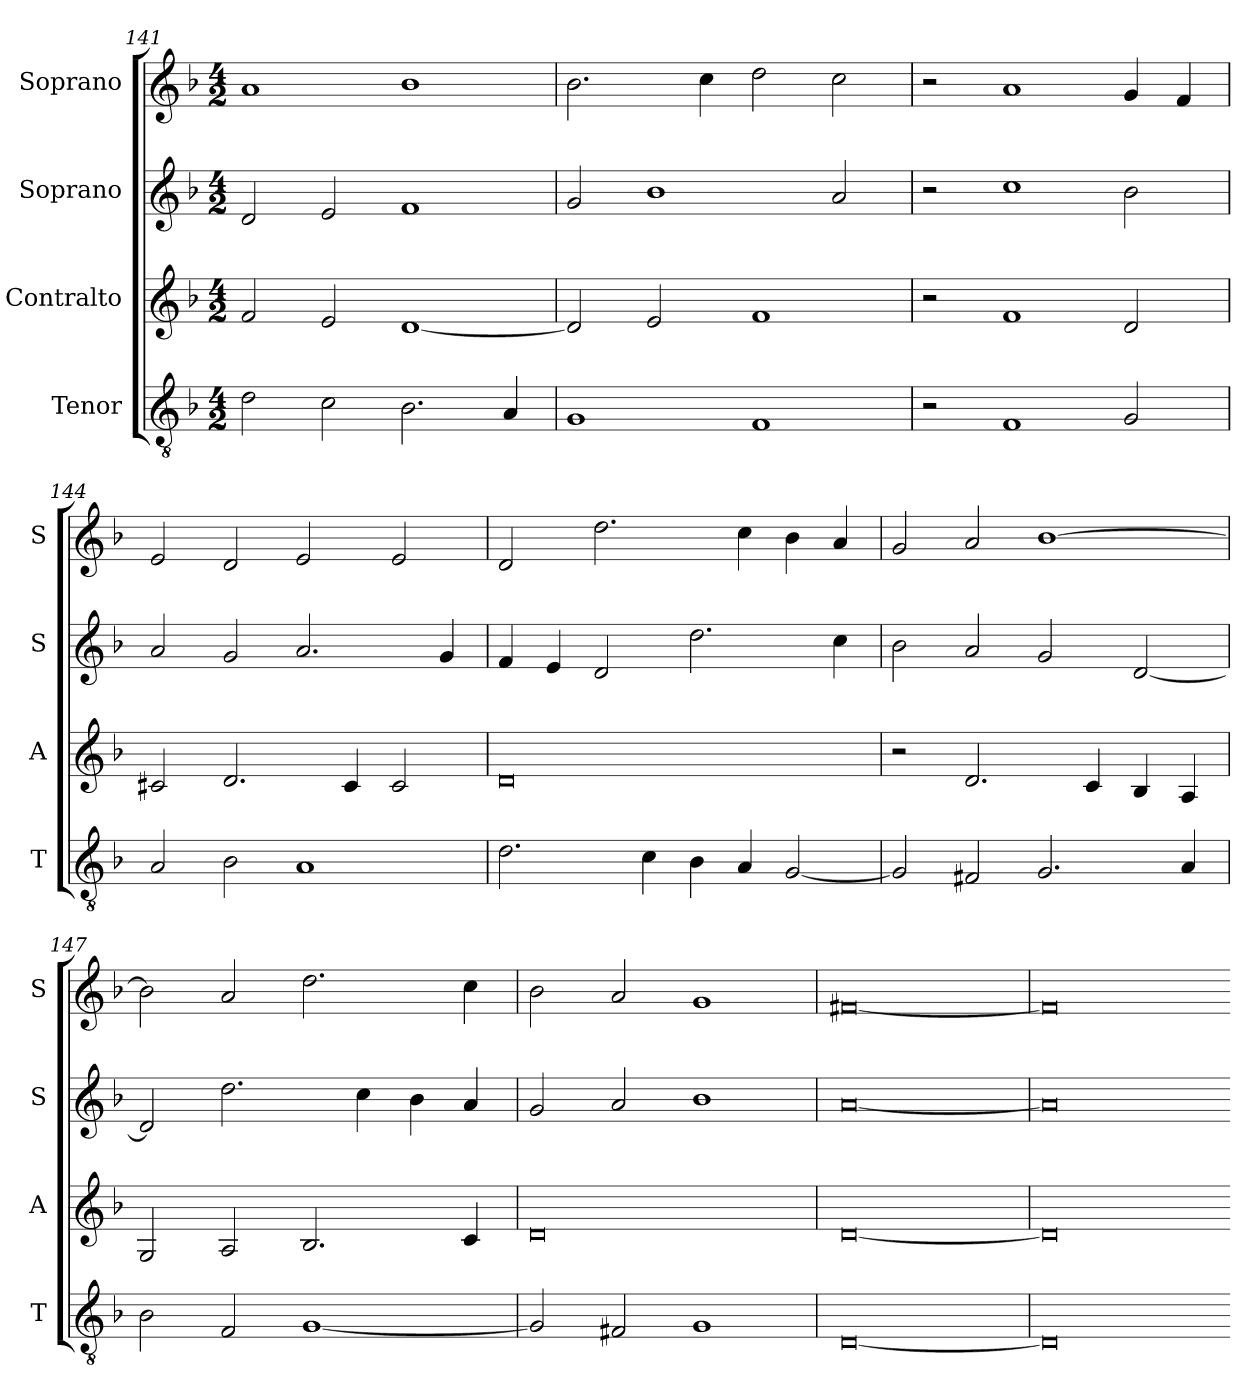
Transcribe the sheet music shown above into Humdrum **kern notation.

**kern	**kern	**kern	**kern
*part4	*part3	*part2	*part1
*staff4	*staff3	*staff2	*staff1
*I"Tenor	*I"Contralto	*I"Soprano	*I"Soprano
*I'T	*I'A	*I'S	*I'S
*clefGv2	*clefG2	*clefG2	*clefG2
*k[b-]	*k[b-]	*k[b-]	*k[b-]
*G:dor	*G:dor	*G:dor	*G:dor
*M4/2	*M4/2	*M4/2	*M4/2
=141	=141	=141	=141
2d	2f	2d	1a
2c	2e	2e	.
2.B-	[1d	1f	1b-
4A	.	.	.
=142	=142	=142	=142
1G	2d]	2g	2.b-
.	2e	1b-	.
.	.	.	4cc
1F	1f	.	2dd
.	.	2a	2cc
=143	=143	=143	=143
2r	2r	2r	2r
1F	1f	1cc	1a
2G	2d	2b-	4g
.	.	.	4f
=144	=144	=144	=144
2A	2c#X	2a	2e
2B-	2.d	2g	2d
1A	.	2.a	2e
.	4c#	.	.
.	2c#	.	2e
.	.	4g	.
=145	=145	=145	=145
2.d	0d	4f	2d
.	.	4e	.
.	.	2d	2.dd
4c	.	.	.
4B-	.	2.dd	.
4A	.	.	4cc
[2G	.	.	4b-
.	.	4cc	4a
=146	=146	=146	=146
2G]	2r	2b-	2g
2F#X	2.d	2a	2a
2.G	.	2g	[1b-
.	4c	.	.
.	4B-	[2d	.
4A	4A	.	.
=147	=147	=147	=147
2B-	2G	2d]	2b-]
2F	2A	2.dd	2a
[1G	2.B-	.	2.dd
.	.	4cc	.
.	.	4b-	.
.	4c	4a	4cc
=148	=148	=148	=148
2G]	0d	2g	2b-
2F#X	.	2a	2a
1G	.	1b-	1g
=149	=149	=149	=149
[0D	[0d	[0a	[0f#X
=150	=150	=150	=150
0D]	0d]	0a]	0f#]
=-	=-	=-	=-
*-	*-	*-	*-
